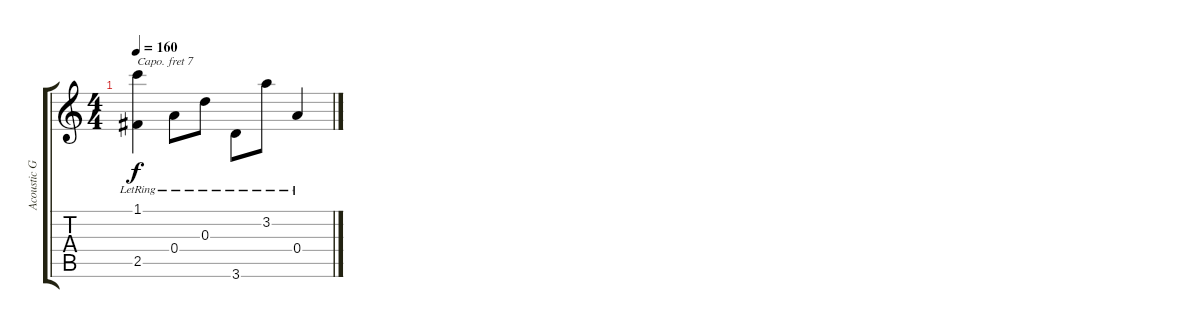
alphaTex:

\track ("Acoustic Guitar 2" "Acoustic G") {instrument acousticguitarsteel}
\staff {score tabs}
\capo 7
\tuning (E4 B3 G3 D3 A2 E2) {hide}
\ts (4 4)
\tempo 160
\clef g2
\ks c
(1.1{lr} 2.5{lr}).4{dy f} 0.4{lr}.8 0.3{lr}.8 3.6{lr}.8 3.2{lr}.8 0.4{lr}.4
